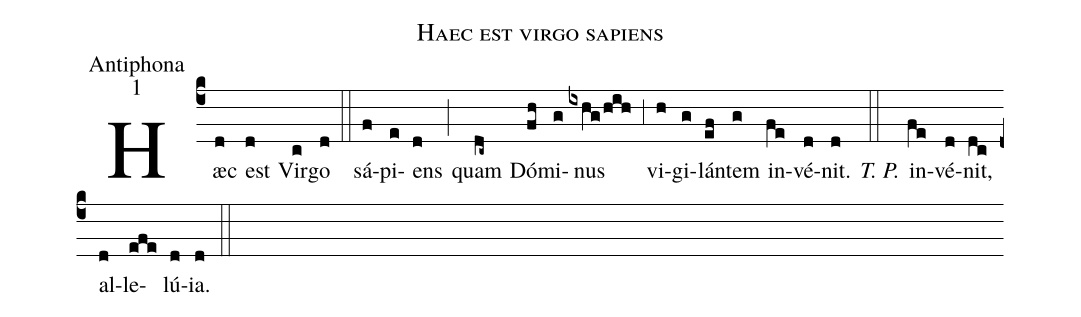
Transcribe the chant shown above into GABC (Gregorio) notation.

name:Haec est virgo sapiens;
office-part:Antiphona;
mode:1;
%%
(c4) Hæc(d) est(d) Vir(c)go(d) (::)
sá(f)pi(e)ens(d) (;) quam(dc~) Dó(fh)mi(g)nus(ixhg/hih) (,3) vi(h)gi(g)lán(ef)tem(g) in(fe)vé(d)nit.(d) <i>T. P.</i>(::) in(fe)vé(d)nit,(dc) al(d)le(efe)lú(d)ia.(d) (::)
